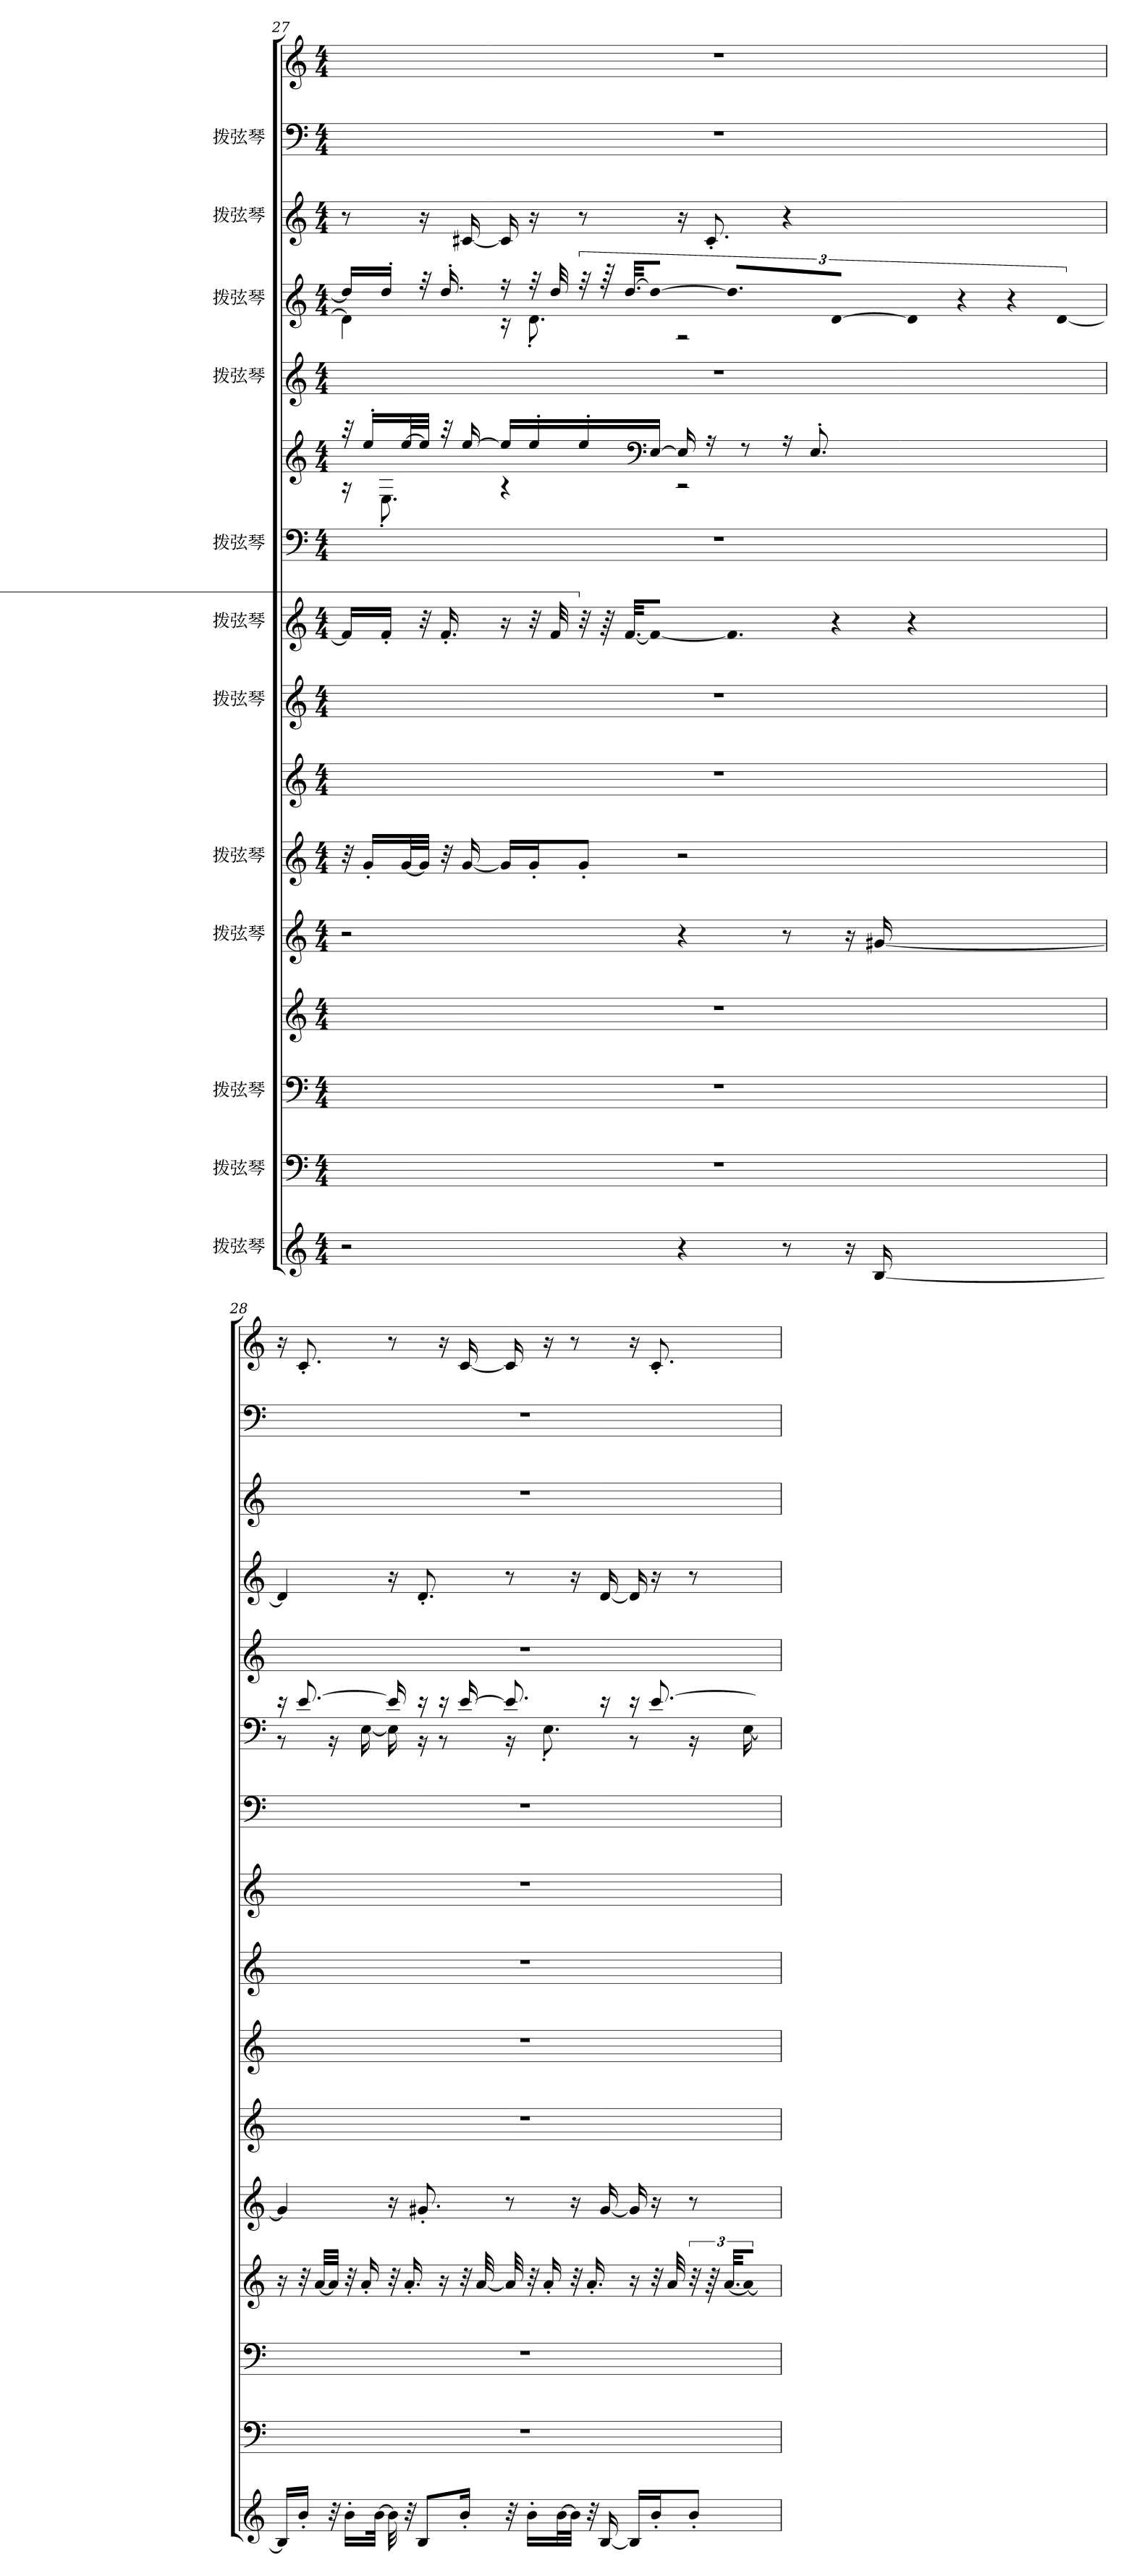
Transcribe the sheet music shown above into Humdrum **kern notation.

**kern	**kern	**kern	**kern	**kern	**kern	**kern	**kern	**kern	**kern	**kern	**kern	**kern	**kern	**kern	**kern
*part12	*part11	*part10	*part10	*part9	*part8	*part8	*part7	*part6	*part5	*part5	*part4	*part3	*part2	*part1	*part1
*staff16	*staff15	*staff14	*staff13	*staff12	*staff11	*staff10	*staff9	*staff8	*staff7	*staff6	*staff5	*staff4	*staff3	*staff2	*staff1
*I"拨弦琴	*I"拨弦琴	*I"拨弦琴	*	*I"拨弦琴	*I"拨弦琴	*	*I"拨弦琴	*I"拨弦琴	*I"拨弦琴	*	*I"拨弦琴	*I"拨弦琴	*I"拨弦琴	*I"拨弦琴	*
!!LO:PB:g=z
*clefG2	*clefF4	*clefF4	*clefG2	*clefG2	*clefG2	*clefG2	*clefG2	*clefG2	*clefF4	*clefG2	*clefG2	*clefG2	*clefG2	*clefF4	*clefG2
*k[]	*k[]	*k[]	*k[]	*k[]	*k[]	*k[]	*k[]	*k[]	*k[]	*k[]	*k[]	*k[]	*k[]	*k[]	*k[]
*M4/4	*M4/4	*M4/4	*M4/4	*M4/4	*M4/4	*M4/4	*M4/4	*M4/4	*M4/4	*M4/4	*M4/4	*M4/4	*M4/4	*M4/4	*M4/4
=27	=27	=27	=27	=27	=27	=27	=27	=27	=27	=27	=27	=27	=27	=27	=27
*	*	*	*	*	*	*	*	*	*	*^	*	*^	*	*	*
2r	1r	1r	1r	2r	32r	1r	1r	16f/LL]	1r	32r	16r	1r	16dd/LL]	4d\]	8r	1r	1r
.	.	.	.	.	16g'/LL	.	.	.	.	16ee'/LL	.	.	.	.	.	.	.
.	.	.	.	.	.	.	.	16f'/JJ	.	.	8.E'\	.	16dd'/JJ	.	.	.	.
.	.	.	.	.	[32g/L	.	.	.	.	[32ee/L	.	.	.	.	.	.	.
.	.	.	.	.	32g/JJJ]	.	.	32r	.	32ee/JJJ]	.	.	32r	.	16r	.	.
.	.	.	.	.	32r	.	.	16.f'/	.	32r	.	.	16.dd'/	.	.	.	.
.	.	.	.	.	[16g/	.	.	.	.	[16ee/	.	.	.	.	[16c#X/	.	.
.	.	.	.	.	16g/LL]	.	.	16r	.	16ee/LL]	4r	.	16r	16r	16c#/]	.	.
.	.	.	.	.	16g'/J	.	.	32r	.	16ee'/	.	.	32r	8.d'\	16r	.	.
.	.	.	.	.	.	.	.	32f/	.	.	.	.	32dd/	.	.	.	.
.	.	.	.	.	8g'/J	.	.	48r	.	16ee'/	.	.	48r	.	8r	.	.
.	.	.	.	.	.	.	.	96r	.	.	.	.	96r	.	.	.	.
.	.	.	.	.	.	.	.	[48.f/KLL	.	.	.	.	[48.dd/KLL	.	.	.	.
*	*	*	*	*	*	*	*	*	*	*clefF4	*	*	*	*	*	*	*
.	.	.	.	.	.	.	.	16f/JJ_	.	[16E/JJ	.	.	16dd/JJ_	.	.	.	.
4r	.	.	.	4r	2r	.	.	8.f/]	.	16E/]	2r	.	8.dd/L]	2r	16r	.	.
.	.	.	.	.	.	.	.	.	.	16r	.	.	.	.	8.c#'/	.	.
.	.	.	.	.	.	.	.	.	.	8r	.	.	.	.	.	.	.
.	.	.	.	.	.	.	.	16r	.	.	.	.	[16d/Jk	.	.	.	.
8r	.	.	.	8r	.	.	.	4r	.	16r	.	.	16d/]	.	4r	.	.
.	.	.	.	.	.	.	.	.	.	8.E'/	.	.	16r	.	.	.	.
16r	.	.	.	16r	.	.	.	.	.	.	.	.	16r	.	.	.	.
[16B/	.	.	.	[16g#X/	.	.	.	.	.	.	.	.	[16d/	.	.	.	.
*	*	*	*	*	*	*	*	*	*	*	*	*	*v	*v	*	*	*
!!LO:PB:g=z
=28	=28	=28	=28	=28	=28	=28	=28	=28	=28	=28	=28	=28	=28	=28	=28	=28
16B/LL]	1r	1r	16r	4g#/]	1r	1r	1r	1r	1r	16r	8r	1r	4d/]	1r	1r	16r
16b'/JJ	.	.	32r	.	.	.	.	.	.	[8.e/	.	.	.	.	.	8.c'/
.	.	.	[32a/LLL	.	.	.	.	.	.	.	.	.	.	.	.	.
32r	.	.	32a/JJJ]	.	.	.	.	.	.	.	16r	.	.	.	.	.
16b'\LL	.	.	32r	.	.	.	.	.	.	.	.	.	.	.	.	.
.	.	.	16a'/	.	.	.	.	.	.	.	[16E\	.	.	.	.	.
[32b\JJk	.	.	.	.	.	.	.	.	.	.	.	.	.	.	.	.
32b\]	.	.	32r	16r	.	.	.	.	.	16e/]	16E\]	.	16r	.	.	8r
32r	.	.	16.a'/	.	.	.	.	.	.	.	.	.	.	.	.	.
8B/L	.	.	.	8.g#X'/	.	.	.	.	.	16r	16r	.	8.d'/	.	.	.
.	.	.	16r	.	.	.	.	.	.	16r	8r	.	.	.	.	16r
16b'/Jk	.	.	32r	.	.	.	.	.	.	[16e/	.	.	.	.	.	[16c/
.	.	.	[32a/	.	.	.	.	.	.	.	.	.	.	.	.	.
32r	.	.	32a/]	8r	.	.	.	.	.	8.e/]	16r	.	8r	.	.	16c/]
16b'\LL	.	.	32r	.	.	.	.	.	.	.	.	.	.	.	.	.
.	.	.	16a'/	.	.	.	.	.	.	.	8.E'\	.	.	.	.	16r
[32b\L	.	.	.	.	.	.	.	.	.	.	.	.	.	.	.	.
32b\JJJ]	.	.	32r	16r	.	.	.	.	.	.	.	.	16r	.	.	8r
32r	.	.	16.a'/	.	.	.	.	.	.	.	.	.	.	.	.	.
[16B/	.	.	.	[16g#/	.	.	.	.	.	16r	.	.	[16d/	.	.	.
16B/LL]	.	.	16r	16g#/]	.	.	.	.	.	16r	8r	.	16d/]	.	.	16r
16b'/J	.	.	32r	16r	.	.	.	.	.	[8.e/	.	.	16r	.	.	8.c'/
.	.	.	32a/	.	.	.	.	.	.	.	.	.	.	.	.	.
8b'/J	.	.	48r	8r	.	.	.	.	.	.	16r	.	8r	.	.	.
.	.	.	96r	.	.	.	.	.	.	.	.	.	.	.	.	.
.	.	.	[48.a/KLL	.	.	.	.	.	.	.	.	.	.	.	.	.
.	.	.	16a/JJ_	.	.	.	.	.	.	.	[16E\	.	.	.	.	.
*	*	*	*	*	*	*	*	*	*	*v	*v	*	*	*	*	*
=	=	=	=	=	=	=	=	=	=	=	=	=	=	=	=
*-	*-	*-	*-	*-	*-	*-	*-	*-	*-	*-	*-	*-	*-	*-	*-
